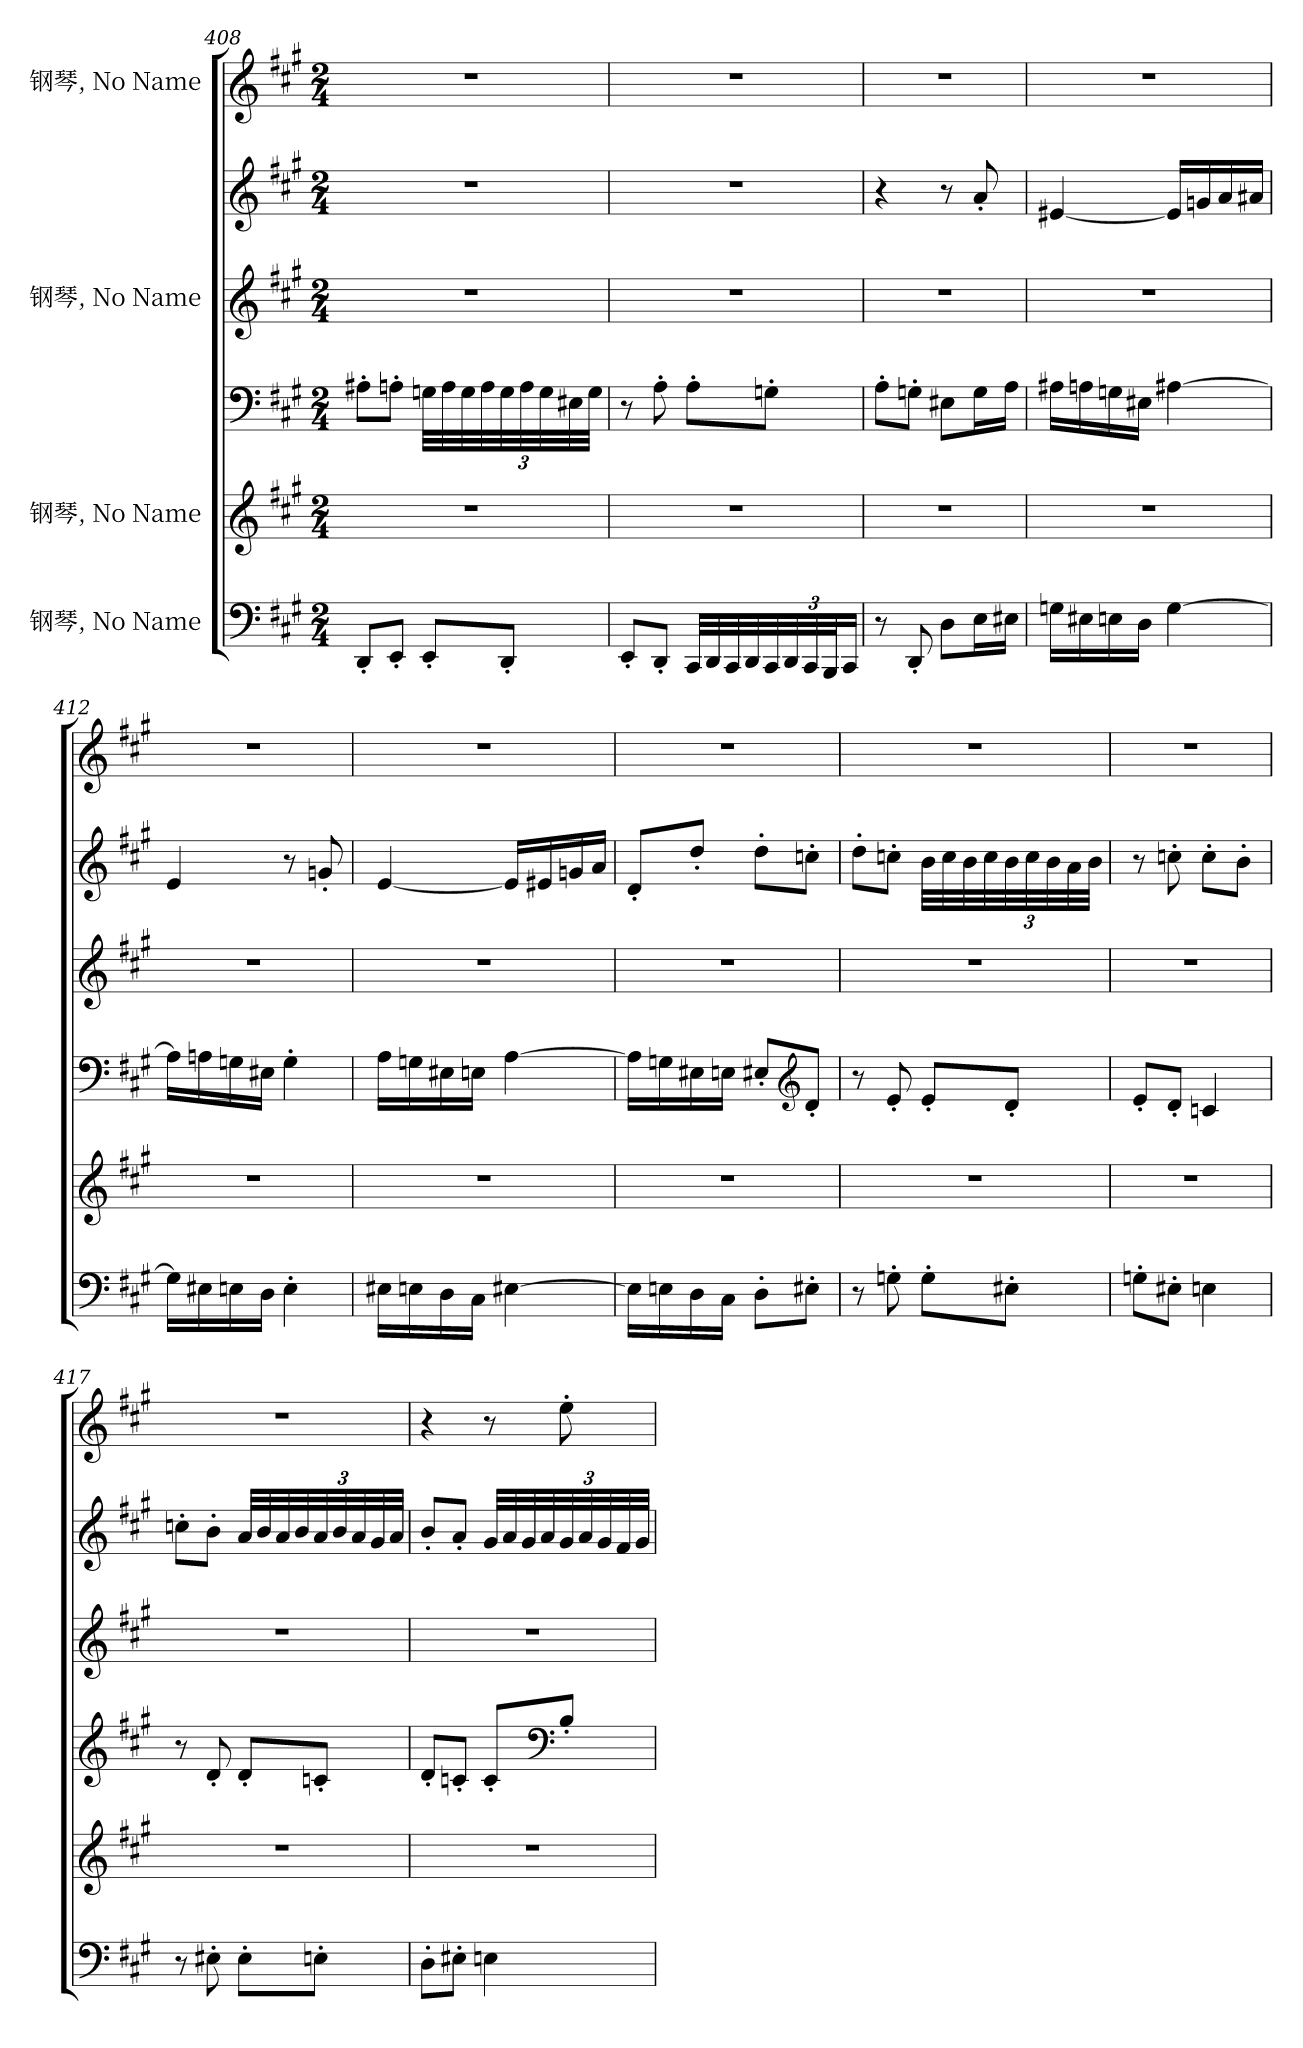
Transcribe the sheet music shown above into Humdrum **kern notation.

**kern	**kern	**kern	**kern	**kern	**kern
*part4	*part3	*part3	*part2	*part2	*part1
*staff6	*staff5	*staff4	*staff3	*staff2	*staff1
*I"钢琴, No Name	*I"钢琴, No Name	*	*I"钢琴, No Name	*	*I"钢琴, No Name
!!LO:LB:g=z
*clefF4	*clefG2	*clefF4	*clefG2	*clefG2	*clefG2
*k[f#c#g#]	*k[f#c#g#]	*k[f#c#g#]	*k[f#c#g#]	*k[f#c#g#]	*k[f#c#g#]
*M2/4	*M2/4	*M2/4	*M2/4	*M2/4	*M2/4
=408	=408	=408	=408	=408	=408
8DD'/L	2r	8A#X'\L	2r	2r	2r
8EE'/J	.	8An'\J	.	.	.
8EE'/L	.	32Gn\LLL	.	.	.
.	.	32A\	.	.	.
.	.	32G\	.	.	.
.	.	32A\	.	.	.
*	*	*Xbrackettup	*	*	*
8DD'/J	.	48G\	.	.	.
.	.	48A\	.	.	.
.	.	48G\	.	.	.
.	.	32E#X\	.	.	.
.	.	32G\JJJ	.	.	.
=409	=409	=409	=409	=409	=409
8EE'/L	2r	8r	2r	2r	2r
8DD'/J	.	8A'\	.	.	.
32CC#/LLL	.	8A'\L	.	.	.
32DD/	.	.	.	.	.
32CC#/	.	.	.	.	.
32DD/	.	.	.	.	.
*Xbrackettup	*	*	*	*	*
48CC#/	.	8Gn'\J	.	.	.
48DD/	.	.	.	.	.
48CC#/	.	.	.	.	.
48BBB/J	.	.	.	.	.
24CC#/JJ	.	.	.	.	.
=410	=410	=410	=410	=410	=410
8r	2r	8A'\L	2r	4r	2r
8DD'/	.	8Gn'\J	.	.	.
8D\L	.	8E#X\L	.	8r	.
16E\L	.	16G\L	.	8a'/	.
16E#X\JJ	.	16A\JJ	.	.	.
!!LO:PB:g=z
=411	=411	=411	=411	=411	=411
*	*	*	*	*	*MM121
16Gn\LL	2r	16A#X\LL	2r	[4e#X/	2r
16E#X\	.	16An\	.	.	.
16En\	.	16Gn\	.	.	.
16D\JJ	.	16E#X\JJ	.	.	.
[4G\	.	[4A#X\	.	16e#/LL]	.
.	.	.	.	16gn/	.
.	.	.	.	16a/	.
.	.	.	.	16a#X/JJ	.
=412	=412	=412	=412	=412	=412
16G\LL]	2r	16A#\LL]	2r	4e/	2r
16E#X\	.	16An\	.	.	.
16En\	.	16Gn\	.	.	.
16D\JJ	.	16E#X\JJ	.	.	.
4E'\	.	4G'\	.	8r	.
.	.	.	.	8gn'/	.
=413	=413	=413	=413	=413	=413
*	*	*	*	*	*MM121
16E#X\LL	2r	16A\LL	2r	[4e/	2r
16En\	.	16Gn\	.	.	.
16D\	.	16E#X\	.	.	.
16C#\JJ	.	16En\JJ	.	.	.
[4E#X\	.	[4A\	.	16e/LL]	.
.	.	.	.	16e#X/	.
.	.	.	.	16gn/	.
.	.	.	.	16a/JJ	.
!!LO:LB:g=z
=414	=414	=414	=414	=414	=414
16E#\LL]	2r	16A\LL]	2r	8d'/L	2r
16En\	.	16Gn\	.	.	.
16D\	.	16E#X\	.	8dd'/J	.
16C#\JJ	.	16En\JJ	.	.	.
8D'\L	.	8E#X'/L	.	8dd'\L	.
*	*	*clefG2	*	*	*
8E#X'\J	.	8d'/J	.	8ccn'\J	.
=415	=415	=415	=415	=415	=415
8r	2r	8r	2r	8dd'\L	2r
8Gn'\	.	8e'/	.	8ccn'\J	.
8G'\L	.	8e'/L	.	32b\LLL	.
.	.	.	.	32cc\	.
.	.	.	.	32b\	.
.	.	.	.	32cc\	.
*	*	*	*	*Xbrackettup	*
8E#X'\J	.	8d'/J	.	48b\	.
.	.	.	.	48cc\	.
.	.	.	.	48b\	.
.	.	.	.	32a\	.
.	.	.	.	32b\JJJ	.
=416	=416	=416	=416	=416	=416
8Gn'\L	2r	8e'/L	2r	8r	2r
8E#X'\J	.	8d'/J	.	8ccn'\	.
4En\	.	4cn/	.	8cc'\L	.
.	.	.	.	8b'\J	.
!!LO:PB:g=z
=417	=417	=417	=417	=417	=417
8r	2r	8r	2r	8ccn'\L	2r
8E#X'\	.	8d'/	.	8b'\J	.
8E#'\L	.	8d'/L	.	32a/LLL	.
.	.	.	.	32b/	.
.	.	.	.	32a/	.
.	.	.	.	32b/	.
8En'\J	.	8cn'/J	.	48a/	.
.	.	.	.	48b/	.
.	.	.	.	48a/	.
.	.	.	.	32g#/	.
.	.	.	.	32a/JJJ	.
=418	=418	=418	=418	=418	=418
8D'\L	2r	8d'/L	2r	8b'/L	4r
8E#X'\J	.	8cn'/J	.	8a'/J	.
4En\	.	8c'/L	.	32g#/LLL	8r
.	.	.	.	32a/	.
.	.	.	.	32g#/	.
.	.	.	.	32a/	.
*	*	*clefF4	*	*	*
.	.	8B'/J	.	48g#/	8ee'\
.	.	.	.	48a/	.
.	.	.	.	48g#/	.
.	.	.	.	32f#/	.
.	.	.	.	32g#/JJJ	.
=	=	=	=	=	=
*-	*-	*-	*-	*-	*-
